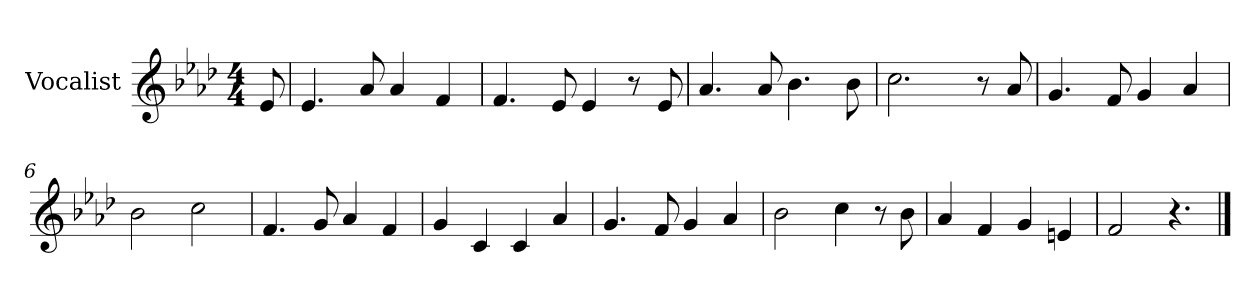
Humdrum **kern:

**kern
*part1
*staff1
*I"Vocalist
*k[b-e-a-d-]
*f:
*M4/4
=
8e-
=1
4.e-
8a-
4a-
4f
=2
4.f
8e-
4e-
8r
8e-
=3
4.a-
8a-
4.b-
8b-
=4
2.cc
8r
8a-
=5
4.g
8f
4g
4a-
=6
2b-
2cc
=7
4.f
8g
4a-
4f
=8
4g
4c
4c
4a-
=9
4.g
8f
4g
4a-
=10
2b-
4cc
8r
8b-
=11
4a-
4f
4g
4en
=12
2f
4.r
==
*-
